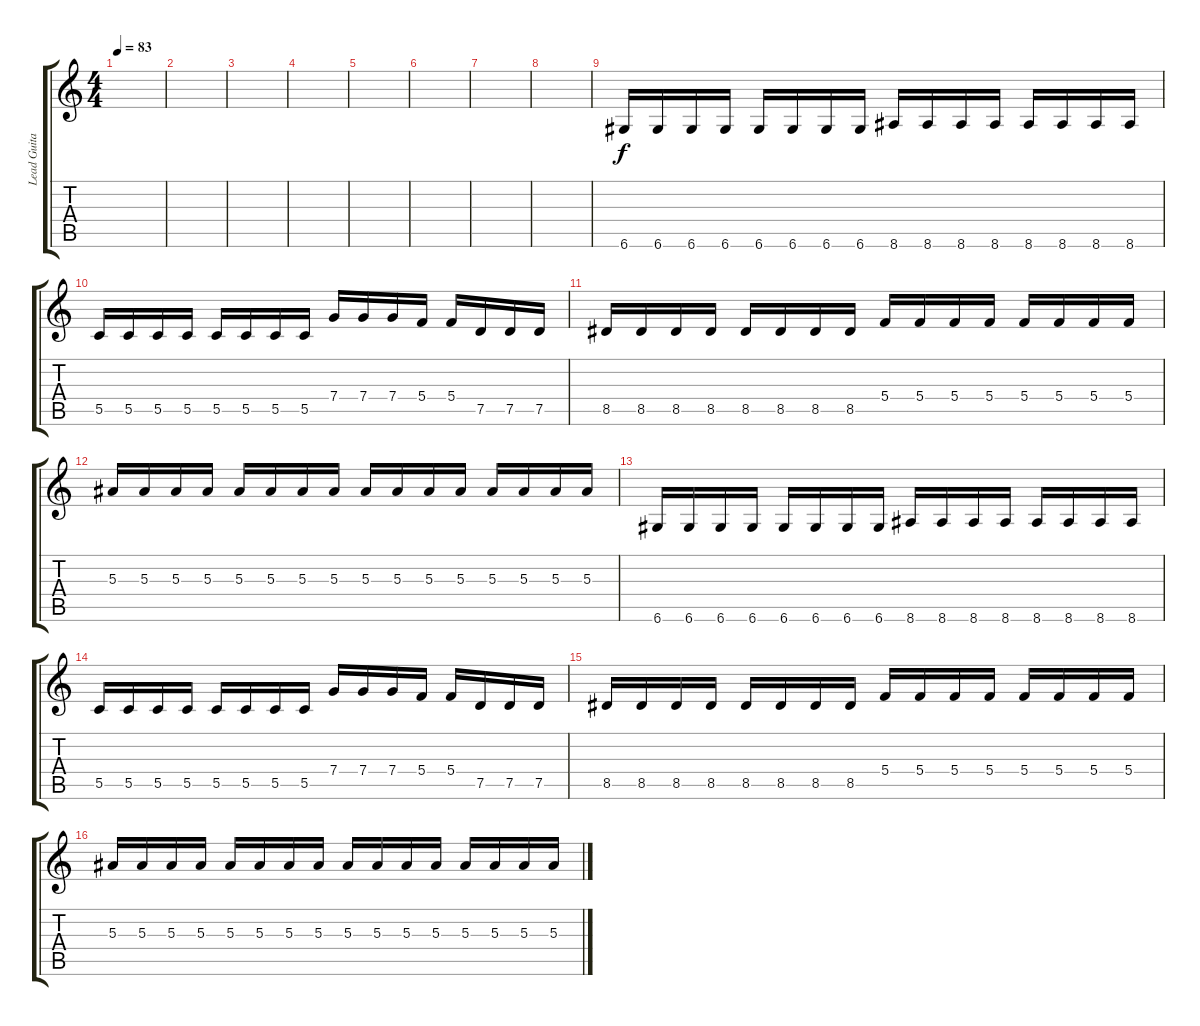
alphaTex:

\track ("Lead Guitar" "Lead Guita") {instrument distortionguitar}
\staff {score tabs}
\tuning (D4 A3 F3 C3 G2 D2) {hide}
\ts (4 4)
\tempo 83
\clef g2
\ks c
|
|
|
|
|
|
|
|
6.6.16{volume 13} 6.6.16 6.6.16 6.6.16 6.6.16 6.6.16 6.6.16 6.6.16 8.6.16 8.6.16 8.6.16 8.6.16 8.6.16 8.6.16 8.6.16 8.6.16 |
5.5.16 5.5.16 5.5.16 5.5.16 5.5.16 5.5.16 5.5.16 5.5.16 7.4.16 7.4.16 7.4.16 5.4.16 5.4.16 7.5.16 7.5.16 7.5.16 |
8.5.16 8.5.16 8.5.16 8.5.16 8.5.16 8.5.16 8.5.16 8.5.16 5.4.16 5.4.16 5.4.16 5.4.16 5.4.16 5.4.16 5.4.16 5.4.16 |
5.3.16 5.3.16 5.3.16 5.3.16 5.3.16 5.3.16 5.3.16 5.3.16 5.3.16 5.3.16 5.3.16 5.3.16 5.3.16 5.3.16 5.3.16 5.3.16 |
6.6.16 6.6.16 6.6.16 6.6.16 6.6.16 6.6.16 6.6.16 6.6.16 8.6.16 8.6.16 8.6.16 8.6.16 8.6.16 8.6.16 8.6.16 8.6.16 |
5.5.16 5.5.16 5.5.16 5.5.16 5.5.16 5.5.16 5.5.16 5.5.16 7.4.16 7.4.16 7.4.16 5.4.16 5.4.16 7.5.16 7.5.16 7.5.16 |
8.5.16 8.5.16 8.5.16 8.5.16 8.5.16 8.5.16 8.5.16 8.5.16 5.4.16 5.4.16 5.4.16 5.4.16 5.4.16 5.4.16 5.4.16 5.4.16 |
5.3.16 5.3.16 5.3.16 5.3.16 5.3.16 5.3.16 5.3.16 5.3.16 5.3.16 5.3.16 5.3.16 5.3.16 5.3.16 5.3.16 5.3.16 5.3.16
